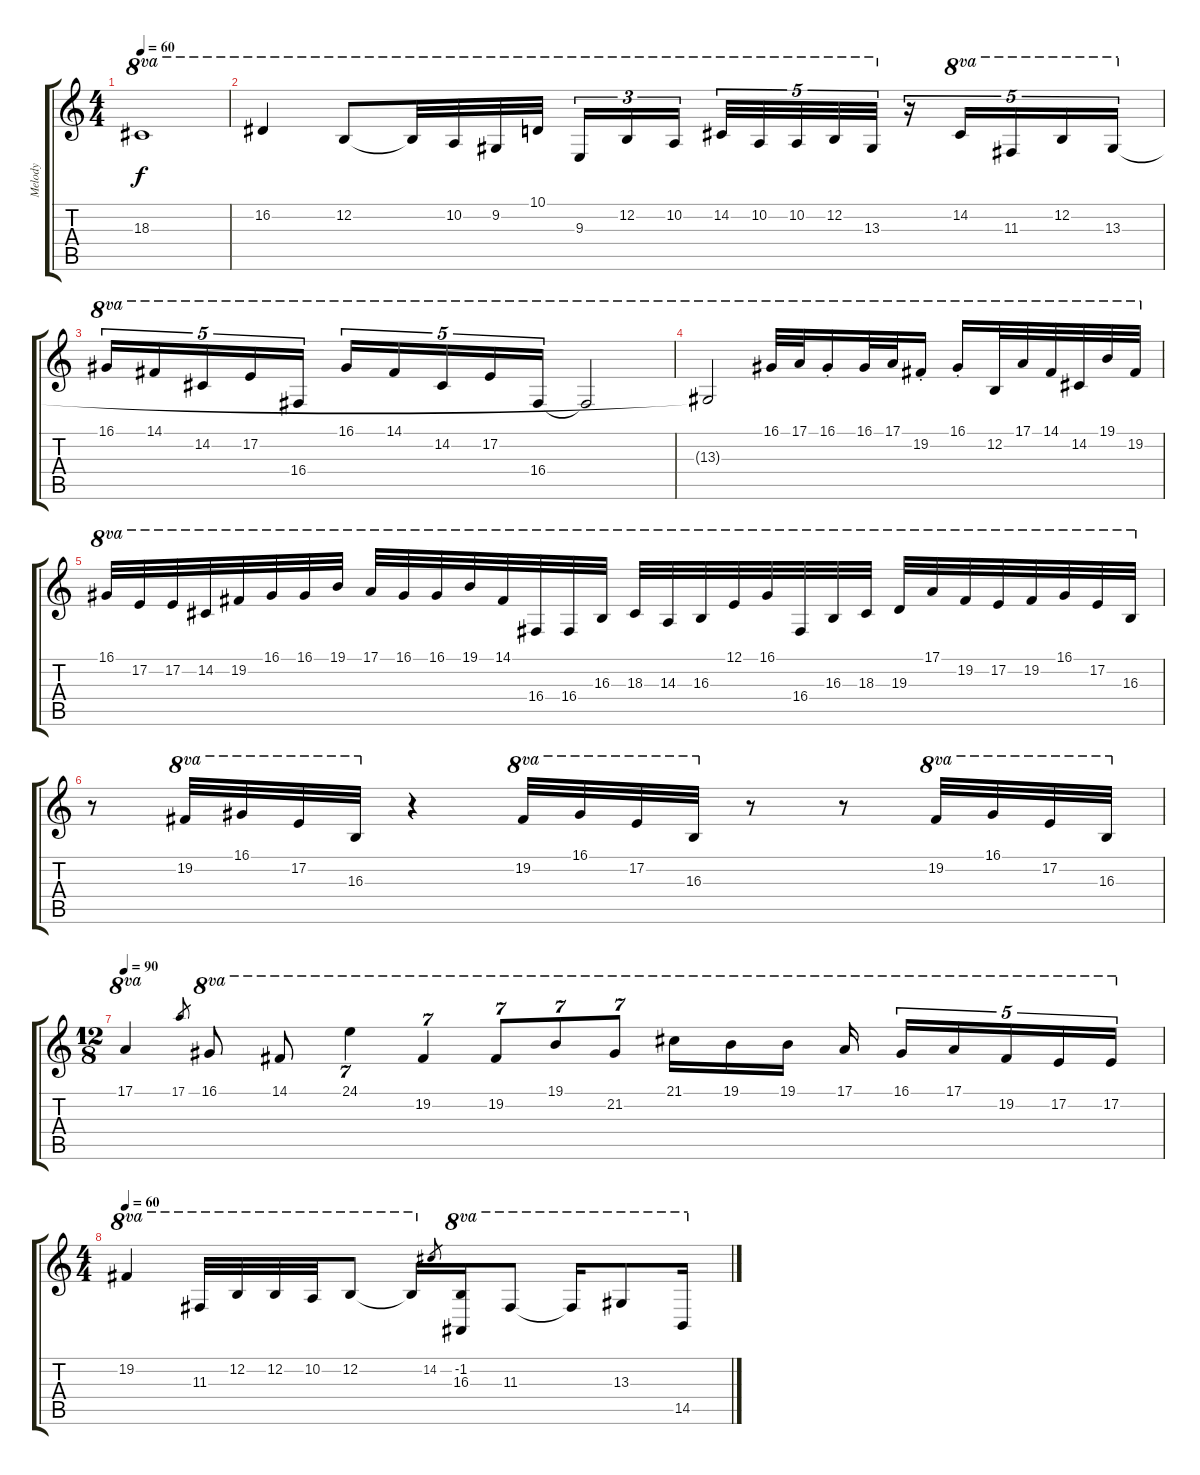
\track ("Melody" "Melody") {instrument vibraphone}
\staff {score tabs}
\tuning (E4 B3 G3 D3 A2 E2) {hide}
\ts (4 4)
\tempo 60
\clef g2
\ks c
18.3.1{ot 8va dy f} |
16.2{t}.4{ot 8va} 12.2.8{ot 8va} 12.2{t}.32{ot 8va} 10.2.32{ot 8va} 9.2.32{ot 8va} 10.1.32{ot 8va} 9.3.16{tu (3 2) ot 8va} 12.2.16{tu (3 2) ot 8va} 10.2.16{tu (3 2) ot 8va beam splitsecondary} 14.2.32{tu (5 4) ot 8va} 10.2.32{tu (5 4) ot 8va} 10.2.32{tu (5 4) ot 8va} 12.2.32{tu (5 4) ot 8va} 13.3.32{tu (5 4) ot 8va} r.16{tu (5 4)} 14.2.16{tu (5 4) ot 8va} 11.3.16{tu (5 4) ot 8va} 12.2.16{tu (5 4) ot 8va} 13.3.16{tu (5 4) ot 8va} |
16.1.16{tu (5 4) ot 8va} 14.1.16{tu (5 4) ot 8va} 14.2.16{tu (5 4) ot 8va} 17.2.16{tu (5 4) ot 8va} 16.4.16{tu (5 4) ot 8va} 16.1.16{tu (5 4) ot 8va} 14.1.16{tu (5 4) ot 8va} 14.2.16{tu (5 4) ot 8va} 17.2.16{tu (5 4) ot 8va} 16.4.16{tu (5 4) ot 8va} 16.4{t}.2{ot 8va} |
13.3{t}.2{ot 8va} 16.1.32{ot 8va} 17.1.32{ot 8va} 16.1{st}.16{ot 8va} 16.1.32{ot 8va} 17.1.32{ot 8va} 19.2{st}.16{ot 8va} 16.1{st}.16{ot 8va} 12.2.32{ot 8va} 17.1.32{ot 8va} 14.1.32{ot 8va} 14.2.32{ot 8va} 19.1.32{ot 8va} 19.2.32{ot 8va} |
16.1.32{ot 8va} 17.2.32{ot 8va} 17.2.32{ot 8va} 14.2.32{ot 8va} 19.2.32{ot 8va} 16.1.32{ot 8va} 16.1.32{ot 8va} 19.1.32{ot 8va} 17.1.32{ot 8va} 16.1.32{ot 8va} 16.1.32{ot 8va} 19.1.32{ot 8va} 14.1.32{ot 8va} 16.4.32{ot 8va} 16.4.32{ot 8va} 16.3.32{ot 8va} 18.3.32{ot 8va} 14.3.32{ot 8va} 16.3.32{ot 8va} 12.1.32{ot 8va} 16.1.32{ot 8va} 16.4.32{ot 8va} 16.3.32{ot 8va} 18.3.32{ot 8va} 19.3.32{ot 8va} 17.1.32{ot 8va} 19.2.32{ot 8va} 17.2.32{ot 8va} 19.2.32{ot 8va} 16.1.32{ot 8va} 17.2.32{ot 8va} 16.3.32{ot 8va} |
r.8 19.2.32{ot 8va} 16.1.32{ot 8va} 17.2.32{ot 8va} 16.3.32{ot 8va} r.4 19.2.32{ot 8va} 16.1.32{ot 8va} 17.2.32{ot 8va} 16.3.32{ot 8va} r.8 r.8 19.2.32{ot 8va} 16.1.32{ot 8va} 17.2.32{ot 8va} 16.3.32{ot 8va} |
\ts (12 8)
\tempo 90
17.1.4{ot 8va} 17.1.8{gr} 16.1.8{ot 8va} 14.1.8{ot 8va} 24.1.4{tu (7 4) ot 8va} 19.2.4{tu (7 4) ot 8va} 19.2.8{tu (7 4) ot 8va} 19.1.8{tu (7 4) ot 8va} 21.2.8{tu (7 4) ot 8va} 21.1.16{ot 8va} 19.1.16{ot 8va} 19.1.16{ot 8va} 17.1.16{ot 8va beam splitsecondary} 16.1.16{tu (5 4) ot 8va} 17.1.16{tu (5 4) ot 8va} 19.2.16{tu (5 4) ot 8va} 17.2.16{tu (5 4) ot 8va} 17.2.16{tu (5 4) ot 8va} |
\ts (4 4)
\tempo 60
19.2.4{ot 8va} 11.3.32{ot 8va} 12.2.32{ot 8va} 12.2.32{ot 8va} 10.2.32{ot 8va} 12.2.8{ot 8va} 12.2{t}.16{ot 8va} 14.2.8{gr} (-1.2 16.3).16{ot 8va} 11.3.8{ot 8va} 11.3{t}.16{ot 8va} 13.3.8{ot 8va} 14.5.16{ot 8va}
